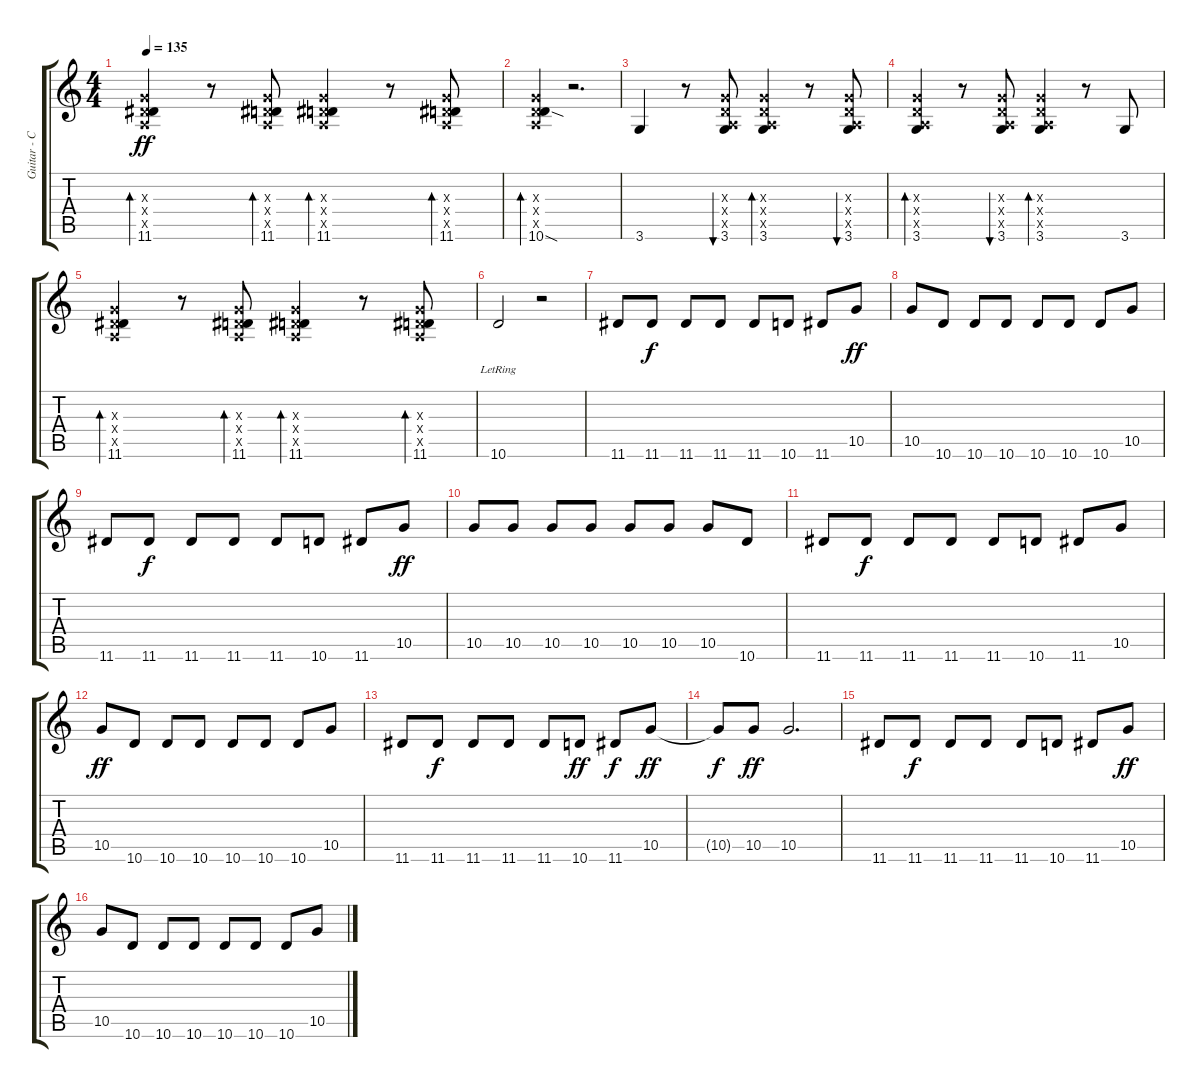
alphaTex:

\track ("Guitar - Cody Votolato" "Guitar - C") {instrument electricguitarclean}
\staff {score tabs}
\tuning (E4 B3 G3 D3 A2 E2) {hide}
\ts (4 4)
\tempo 135
\clef g2
\ks c
(0.3{x} 0.4{x} 0.5{x} 11.6).4{bd 60 dy ff instrument electricguitarclean} r.8 (0.3{x} 0.4{x} 0.5{x} 11.6).8{bd 60} (0.3{x} 0.4{x} 0.5{x} 11.6).4{bd 60} r.8 (0.3{x} 0.4{x} 0.5{x} 11.6).8{bd 60} |
(0.3{x} 0.4{x} 0.5{x} 10.6{sod}).4{bd 60} r.2{d} |
3.6.4 r.8 (0.3{x} 0.4{x} 0.5{x} 3.6).8{bu 60} (0.3{x} 0.4{x} 0.5{x} 3.6).4{bd 60} r.8 (0.3{x} 0.4{x} 0.5{x} 3.6).8{bu 60} |
(0.3{x} 0.4{x} 0.5{x} 3.6).4{bd 60} r.8 (0.3{x} 0.4{x} 0.5{x} 3.6).8{bu 60} (0.3{x} 0.4{x} 0.5{x} 3.6).4{bd 60} r.8 3.6.8 |
(0.3{x} 0.4{x} 0.5{x} 11.6).4{bd 60} r.8 (0.3{x} 0.4{x} 0.5{x} 11.6).8{bd 60} (0.3{x} 0.4{x} 0.5{x} 11.6).4{bd 60} r.8 (0.3{x} 0.4{x} 0.5{x} 11.6).8{bd 60} |
10.6{lr}.2 r.2 |
11.6.8 11.6.8{dy f} 11.6.8 11.6.8 11.6.8 10.6.8 11.6.8 10.5.8{dy ff} |
10.5.8 10.6.8 10.6.8 10.6.8 10.6.8 10.6.8 10.6.8 10.5.8 |
11.6.8 11.6.8{dy f} 11.6.8 11.6.8 11.6.8 10.6.8 11.6.8 10.5.8{dy ff} |
10.5.8 10.5.8 10.5.8 10.5.8 10.5.8 10.5.8 10.5.8 10.6.8 |
11.6.8 11.6.8{dy f} 11.6.8 11.6.8 11.6.8 10.6.8 11.6.8 10.5.8 |
10.5.8{dy ff} 10.6.8 10.6.8 10.6.8 10.6.8 10.6.8 10.6.8 10.5.8 |
11.6.8 11.6.8{dy f} 11.6.8 11.6.8 11.6.8 10.6.8{dy ff} 11.6.8{dy f} 10.5.8{dy ff} |
10.5{t}.8{dy f} 10.5.8{dy ff} 10.5.2{d} |
11.6.8 11.6.8{dy f} 11.6.8 11.6.8 11.6.8 10.6.8 11.6.8 10.5.8{dy ff} |
10.5.8 10.6.8 10.6.8 10.6.8 10.6.8 10.6.8 10.6.8 10.5.8
